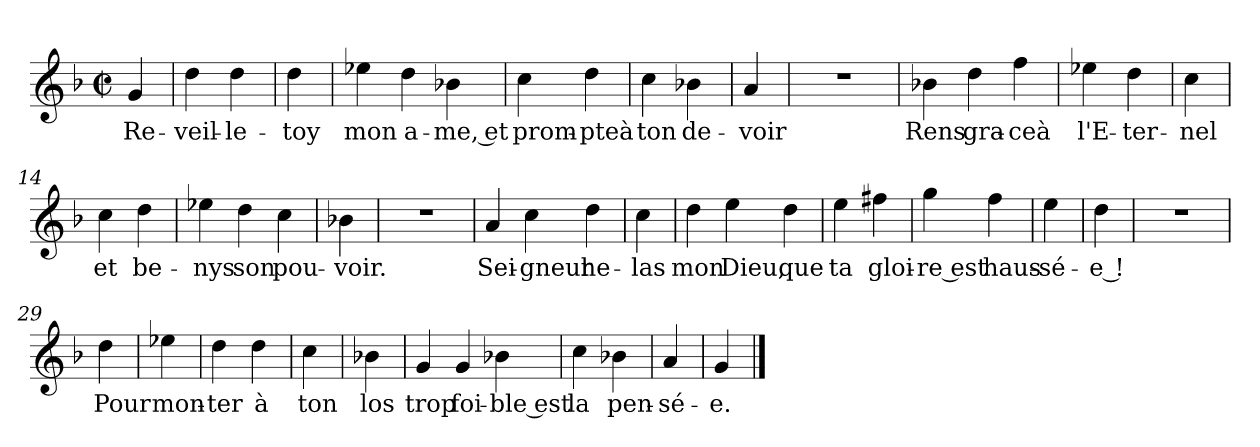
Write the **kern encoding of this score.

**kern	**text
*part1	*part1
*staff1	*staff1
*clefG2	*
*k[b-]	*
*F:	*
*M2/2	*
*met(c|)	*
=1	=1
4g	Re-
=2	=2
4dd	-veil-
4dd	-le -
=3	=3
4dd	toy
=4	=4
4ee-X	mon
4dd	a-
4b-X	-me, et
=6	=6
4cc	prom-
4dd	-pteà
=7	=7
4cc	ton
4b-X	de-
=8	=8
4a	-voir
=9	=9
1r	.
=10	=10
4b-X	Rens
4dd	gra-
4ff	-ceà
=12	=12
4ee-X	l'E-
4dd	-ter-
=13	=13
4cc	-nel
=14	=14
4cc	et
4dd	be-
=15	=15
4ee-X	-nys
4dd	son
4cc	pou-
=17	=17
4b-X	-voir.
=18	=18
1r	.
=19	=19
4a	Sei-
4cc	-gneur
4dd	he-
=21	=21
4cc	-las
=22	=22
4dd	mon
4ee	Dieu,
4dd	que
=24	=24
4ee	ta
4ff#X	gloi-
=25	=25
4gg	-re est
4ff	haus-
=26	=26
4ee	-sé-
=27	=27
4dd	-e !
=28	=28
1r	.
=29	=29
4dd	Pour
=30	=30
4ee-X	mon-
=31	=31
4dd	-ter
4dd	à
=32	=32
4cc	ton
=33	=33
4b-X	los
=34	=34
4g	trop
4g	foi-
4b-X	-ble est
=36	=36
4cc	la
4b-X	pen-
=37	=37
4a	-sé-
=38	=38
4g	-e.
==	==
*-	*-
